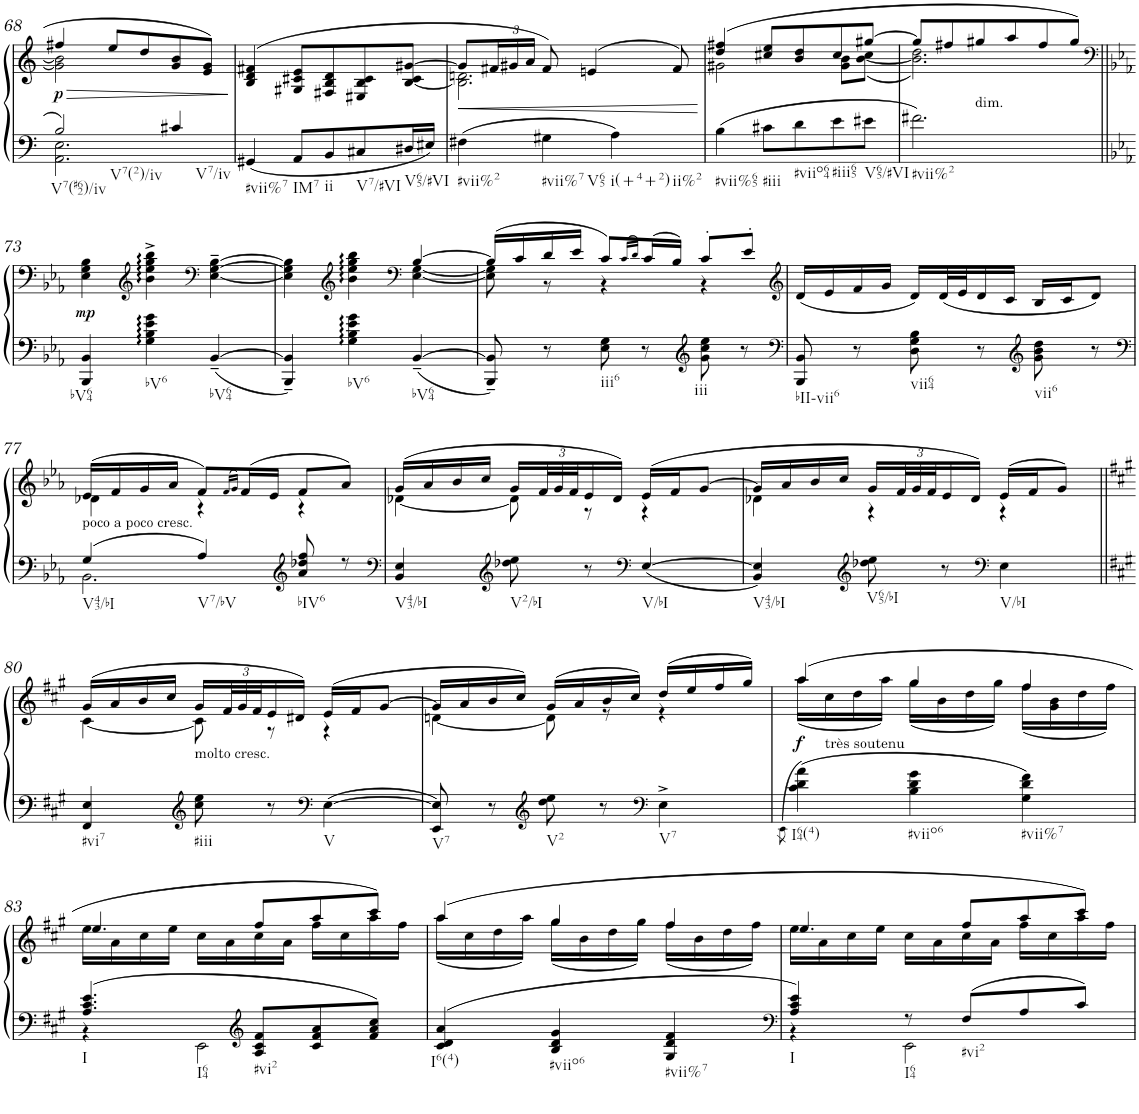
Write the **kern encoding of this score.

**kern	**kern	**dynam
*part1	*part1	*part1
*staff2	*staff1	*staff1/2
*I"Piano	*	*
*I'Pno.	*	*
!!LO:PB:g=z
*clefF4	*clefG2	*
*k[]	*k[]	*
*M3/4	*M3/4	*
=68	=68	=68
*^	*	*
!LO:TX:b:t=V7(#62)/iv	!	!	!
!LO:TX:b:t=V7(2)/iv	!	!	!
!	!	!	!LO:HP:b
*	*	*^	*
!	!	!	!	!LO:DY:n=1:b
2B/	2.AA\ 2.E\	4ff#X/	2g\] 2b\]	> p
.	.	8ee/L	.	.
.	.	8dd/	.	.
!LO:TX:b:t=V7/iv	!	!	!	!
4c#X/	.	8g/ 8b/	4ryy	.
.	.	8e/ 8g/J	.	.
*v	*v	*	*	*
*	*v	*v	*
.	.	]
=69	=69	=69
!LO:TX:b:t=#vii%7	!	!
4GG#X/	(4B/ 4d/ 4f#X/	.
!LO:TX:b:t=IM7	!	!
8AA/L	8G#X/ 8c#X/ 8e/L	.
!LO:TX:b:t=ii	!	!
8BB/	8F#X/ 8B/ 8d/	.
!LO:TX:b:t=V7/#VI	!	!
8C#X/	8E#X/ 8B/ 8c#/	.
!LO:TX:b:t=V65/#VI	!	!
16D#X/L	[<8B/ 8c#/ [8g#X/J	.
16E#X/JJ	.	.
=70	=70	=70
!LO:TX:b:t=#vii%2	!	!
!	!	!LO:HP:b
*	*^	*
4F#X\	8g#/L]	2.B\] 2.dn\	<
*	*Xbrackettup	*	*
.	24f#X/L	.	.
.	24g#X/	.	.
.	24a/JJ	.	.
!LO:TX:b:t=#vii%7	!	!	!
!LO:TX:b:t=V65	!	!	!
4G#X\	8f#/)	.	.
.	(4en/	.	.
!LO:TX:b:t=i(+4+2)	!	!	!
!LO:TX:b:t=ii%2	!	!	!
4A\	.	.	.
.	8f#/)	.	.
*	*v	*v	*
.	.	[
=71	=71	=71
*	*^	*
!LO:TX:b:t=#vii%65	!	!	!
4B\	(4dd/ 4ff#X/	2g#X\	.
!LO:TX:b:t=#iii	!	!	!
8c#X\L	8cc#X/ 8ee/L	.	.
!LO:TX:b:t=#viio64	!	!	!
8d\	8b/ 8dd/	.	.
!LO:TX:b:t=#iii65	!	!	!
8e\	8cc#/	8g#\ 8b\L	.
!LO:TX:b:t=V65/#VI	!	!	!
8e#X\J	[8gg#X/J	([8b\ 8cc#\J	.
=72	=72	=72	=72
!LO:TX:b:t=#vii%2	!	!	!
2.f#X\	8gg#/L]	2.b\] 2.dd\)	.
.	8ff#X/	.	.
!	!LO:TX:b:t=dim.	!	!
.	8gg#X/	.	.
.	8aa/	.	.
.	8ff#/	.	.
.	8gg#/J)	.	.
*	*v	*v	*
!!LO:LB:g=z
=73||	=73||	=73||
*	*clefF4	*
*k[b-e-a-]	*k[b-e-a-]	*
!LO:TX:b:t=bV64	!	!
!	!	!LO:DY:b
4BBB-/ 4BB-/	4E-\ 4G\ 4B-\	mp
*	*clefG2	*
!LO:TX:b:t=bV6	!	!
4G\:: 4B-\:: 4e-\:: 4g\::	4b-\^ 4ee-\^ 4gg\^ 4bb-\^	.
*	*clefF4	*
!LO:TX:b:t=bV64	!	!
[>4BB-~/	[4E-\~ [4G\~ [4B-\~	.
=74	=74	=74
*	*^	*
4BBB-/~ 4BB-/]~	4E-\] 4G\] 4B-\]	2ryy	.
*	*clefG2	*	*
!LO:TX:b:t=bV6	!	!	!
4G\:: 4B-\:: 4e-\:: 4g\::	4b-\ 4ee-\ 4gg\ 4bb-\	.	.
*	*clefF4	*	*
!LO:TX:b:t=bV64	!	!	!
[>4BB-~/	[4B-/	[4E-\ [4G\	.
=75	=75	=75	=75
*^	*	*	*
8BBB-/~ 8BB-/]~	8ryy	(16B-/LL]	8E-\] 8G\]	.
.	.	16c/	.	.
8r	8ryy	16d/	8r	.
.	.	16e-/JJ	.	.
!LO:TX:b:t=iii6	!	!	!	!
8E-\ 8G\	2ryy	8c/L)	4r	.
.	.	(16qc/LL	.	.
.	.	16qd/JJ)	.	.
8r	.	(16c/L	.	.
.	.	16B-/JJ)	.	.
*clefG2	*	*	*	*
!LO:TX:b:t=iii	!	!	!	!
8g\ 8cc\ 8ee-\	.	8c'/L	4r	.
8r	.	8e-'/J	.	.
*v	*v	*	*	*
*	*v	*v	*
=76	=76	=76
*clefF4	*clefG2	*
!LO:TX:b:t=bII-vii6	!	!
8BBB-/ 8BB-/	(16d/LL	.
.	16e-/	.
8r	16f/	.
.	16g/JJ	.
!LO:TX:b:t=vii64	!	!
8D\ 8G\ 8B-\	16d/LL)	.
.	(32d/L	.
.	32e-/J	.
8r	16d/	.
.	16c/JJ	.
*clefG2	*	*
!LO:TX:b:t=vii6	!	!
8g\ 8b-\ 8dd\	16B-/LL	.
.	16c/J	.
8r	8d/J)	.
!!LO:LB:g=z
=77	=77	=77
*clefF4	*	*
*^	*^	*
!	!	!LO:TX:b:t=poco a poco cresc.	!	!
!LO:TX:b:t=V43/bI	!	!	!	!
4G/	2.BB-\	(16e-/LL	4d-X\	.
.	.	16f/	.	.
.	.	16g/	.	.
.	.	16a-/JJ	.	.
!LO:TX:b:t=V7/bV	!	!	!	!
4A-/	.	8f/L)	4r	.
.	.	(16qf/LL	.	.
.	.	16qg/JJ)	.	.
.	.	(16f/L	.	.
.	.	16e-/JJ	.	.
*clefG2	*	*	*	*
!LO:TX:b:t=bIV6	!	!	!	!
8a-/ 8dd-X/ 8ff/	.	8f/L	4r	.
8r	.	8a-/J)	.	.
*v	*v	*	*	*
=78	=78	=78	=78
*clefF4	*	*	*
!LO:TX:b:t=V43/bI	!	!	!
4BB-/ 4E-/	(16g/LL	[4d-X\	.
.	16a-/	.	.
.	16b-/	.	.
.	16cc/JJ	.	.
*clefG2	*	*	*
!LO:TX:b:t=V2/bI	!	!	!
8dd-X\ 8ee-\	16g/LL	8d-\]	.
.	48f/L	.	.
.	48g/	.	.
.	48f/J	.	.
8r	16e-/	8r	.
.	16d-/JJ)	.	.
*clefF4	*	*	*
!LO:TX:b:t=V/bI	!	!	!
[>4E-/	(16e-/LL	4r	.
.	16f/J	.	.
.	[8g/J	.	.
=79	=79	=79	=79
*^	*	*	*
!LO:TX:b:t=V43/bI	!	!	!	!
4BB-/ 4E-/]	4ryy	16g/LL]	4d-X\	.
.	.	16a-/	.	.
.	.	16b-/	.	.
.	.	16cc/JJ	.	.
*clefG2	*	*	*	*
!LO:TX:b:t=V65/bI	!	!	!	!
8dd-X\ 8ee-\	2ryy	16g/LL	4r	.
.	.	48f/L	.	.
.	.	48g/	.	.
.	.	48f/J	.	.
8r	.	16e-/	.	.
.	.	16d-/JJ)	.	.
*clefF4	*	*	*	*
!LO:TX:b:t=V/bI	!	!	!	!
4E-\	.	(16e-/LL	4r	.
.	.	16f/J	.	.
.	.	8g/J)	.	.
*v	*v	*	*	*
!!LO:LB:g=z	!!
=80||	=80||	=80||	=80||
*k[f#c#g#]	*k[f#c#g#]	*	*
!LO:TX:b:t=#vi7	!	!	!
4FF#/ 4E/	(16g#/LL	[4c#\	.
.	16a/	.	.
.	16b/	.	.
.	16cc#/JJ	.	.
*clefG2	*	*	*
!	!LO:TX:b:t=molto cresc.	!	!
!LO:TX:b:t=#iii	!	!	!
8cc#\ 8ee\	16g#/LL	8c#\]	.
.	48f#/L	.	.
.	48g#/	.	.
.	48f#/J	.	.
8r	16e/	8r	.
.	16d#X/JJ)	.	.
*clefF4	*	*	*
!LO:TX:b:t=V	!	!	!
[4E\	(16e/LL	4r	.
.	16f#/J	.	.
.	[8g#/J	.	.
=81	=81	=81	=81
*^	*	*	*
!LO:TX:b:t=V7	!	!	!	!
8EE/ 8E/]	8ryy	16g#/LL]	[4dn\	.
.	.	16a/	.	.
8r	8ryy	16b/	.	.
.	.	16cc#/JJ)	.	.
*clefG2	*	*	*	*
!LO:TX:b:t=V2	!	!	!	!
8dd\ 8ee\	2ryy	(16g#/LL	8d\]	.
.	.	16a/	.	.
8r	.	16b/	8r	.
.	.	16cc#/JJ)	.	.
*clefF4	*	*	*	*
!LO:TX:b:t=V7	!	!	!	!
4E^\	.	(16dd/LL	4r	.
.	.	16ee/	.	.
.	.	16ff#/	.	.
.	.	16gg#/JJ)	.	.
*v	*v	*	*	*
=82	=82	=82	=82
8qEE\	.	.	.
!LO:TX:b:t=I64(4)	!	!	!
!	!	!	!LO:DY:b
4c#\ 4d\ 4a\	(4aa/	(16aa\LL	f
!	!	!LO:TX:b:t=très soutenu	!
.	.	16cc#\	.
.	.	16dd\	.
.	.	16aa\JJ)	.
!LO:TX:b:t=#viio6	!	!	!
4B\ 4d\ 4g#\	4gg#/	(16gg#\LL	.
.	.	16b\	.
.	.	16dd\	.
.	.	16gg#\JJ)	.
!LO:TX:b:t=#vii%7	!	!	!
4G#\ 4d\ 4f#\	4ff#/	(16ff#\LL	.
.	.	16g#\ 16b\	.
.	.	16dd\	.
.	.	16ff#\JJ)	.
!!LO:LB:g=z	!!
=83	=83	=83	=83
*^	*	*	*
!LO:TX:b:t=I	!	!	!	!
!LO:TX:b:t=I64	!	!	!	!
4.A/ 4.c#/ 4.e/	4r	4.ee/	16ee\LL	.
.	.	.	16a\	.
.	.	.	16cc#\	.
.	.	.	16ee\JJ	.
.	2EE\	.	16cc#\LL	.
.	.	.	16a\	.
*clefG2	*	*	*	*
!LO:TX:b:t=#vi2	!	!	!	!
8A/ 8c#/ 8f#/L	.	8ff#/L	16cc#\	.
.	.	.	16a\JJ	.
8c#/ 8f#/ 8a/	.	8aa/	16ff#\LL	.
.	.	.	16cc#\	.
8f#/ 8a/ 8cc#/J	.	8ccc#/J)	16aa\	.
.	.	.	16ff#\JJ	.
*v	*v	*	*	*
=84	=84	=84	=84
!LO:TX:b:t=I6(4)	!	!	!
4c#/ 4d/ 4a/	(4aa/	(16aa\LL	.
.	.	16cc#\	.
.	.	16dd\	.
.	.	16aa\JJ)	.
!LO:TX:b:t=#viio6	!	!	!
4B/ 4d/ 4g#/	4gg#/	(16gg#\LL	.
.	.	16b\	.
.	.	16dd\	.
.	.	16gg#\JJ)	.
!LO:TX:b:t=#vii%7	!	!	!
4G#/ 4d/ 4f#/	4ff#/	(16ff#\LL	.
.	.	16b\	.
.	.	16dd\	.
.	.	16ff#\JJ)	.
=85	=85	=85	=85
*clefF4	*	*	*
*^	*	*	*
!LO:TX:b:t=I	!	!	!	!
4A/ 4c#/ 4e/	4r	4.ee/	16ee\LL	.
.	.	.	16a\	.
.	.	.	16cc#\	.
.	.	.	16ee\JJ	.
!LO:TX:b:t=I64	!	!	!	!
8r	2EE\	.	16cc#\LL	.
.	.	.	16a\	.
!LO:TX:b:t=#vi2	!	!	!	!
8F#/L	.	8ff#/L	16cc#\	.
.	.	.	16a\JJ	.
8A/	.	8aa/	16ff#\LL	.
.	.	.	16cc#\	.
8c#/J	.	8ccc#/J)	16aa\	.
.	.	.	16ff#\JJ	.
*v	*v	*	*	*
*	*v	*v	*
=	=	=
*-	*-	*-
